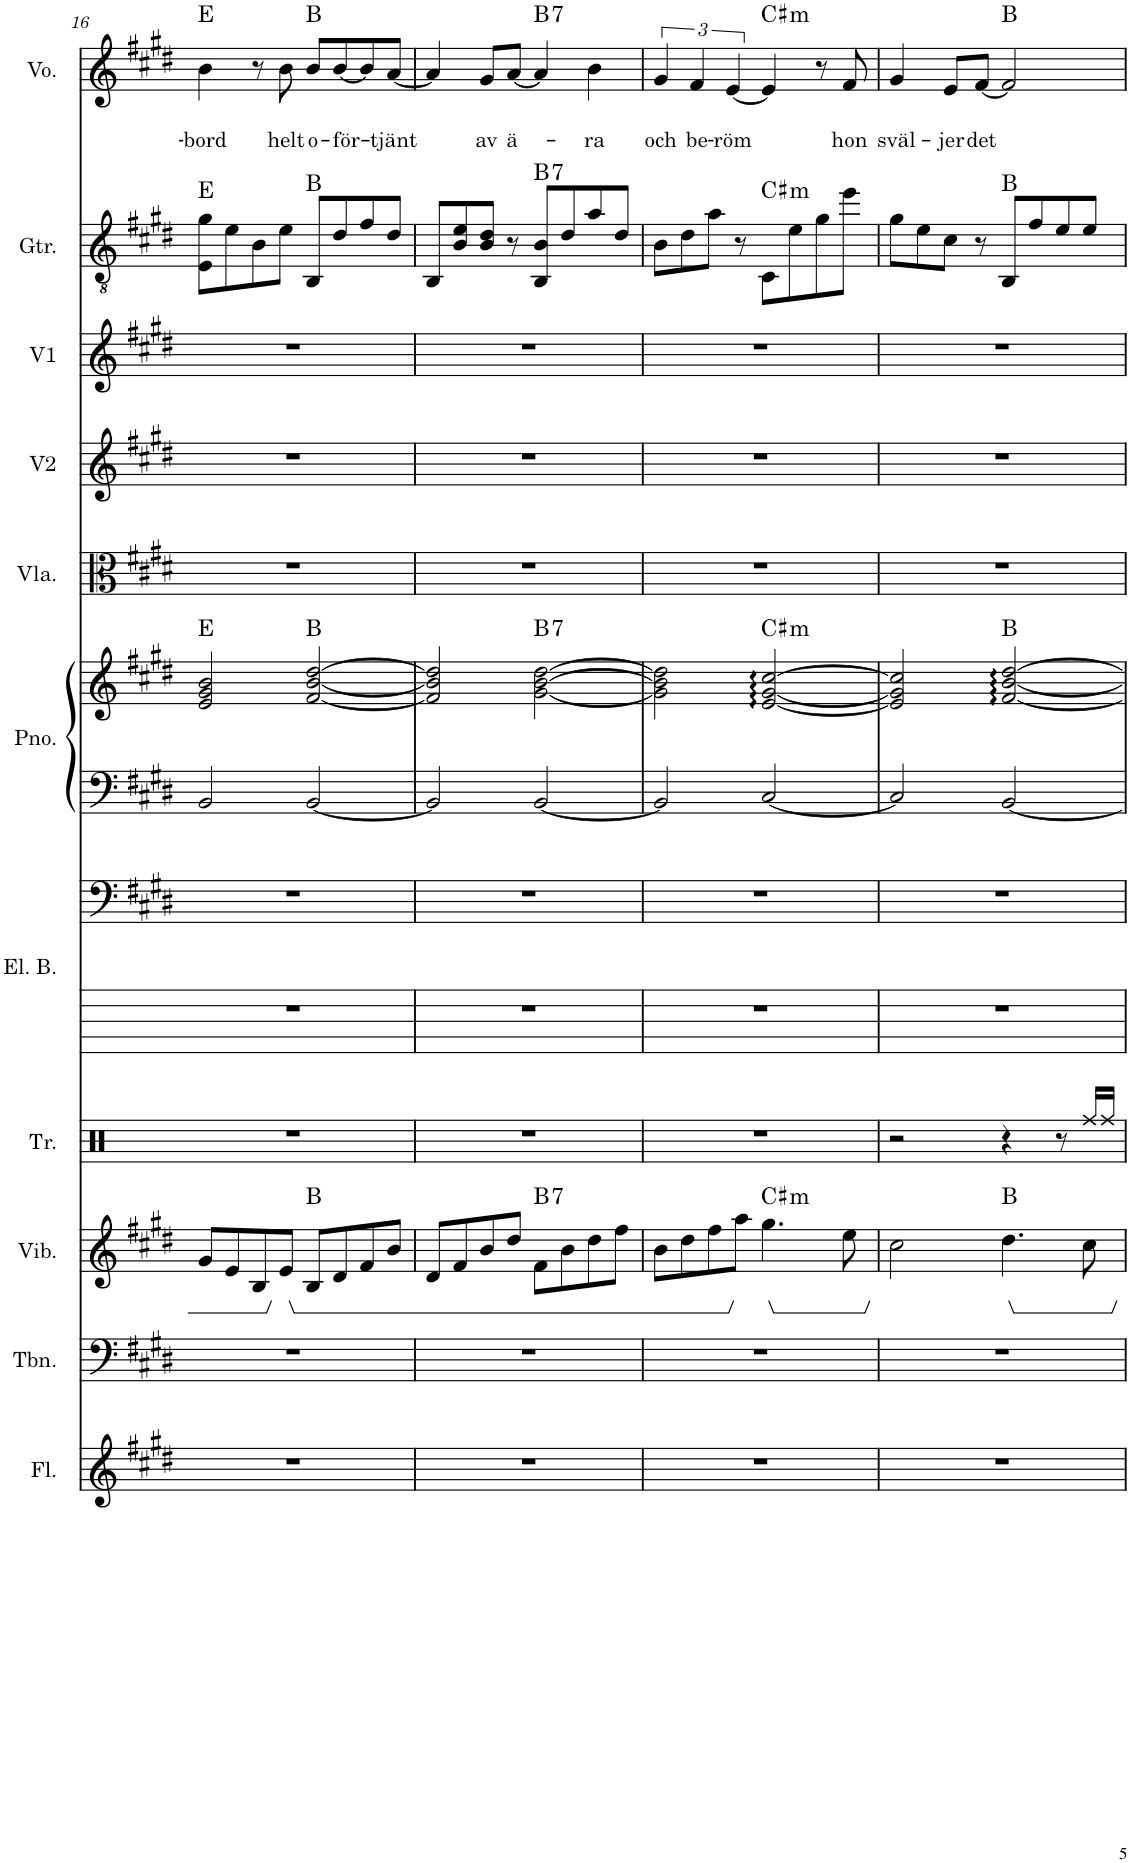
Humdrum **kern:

**kern	**kern	**kern	**harte	**kern	**kern	**kern	**kern	**kern	**harte	**kern	**kern	**kern	**kern	**kern	**harte	**kern	**text	**text	**harte
*part11	*part10	*part9	*part9	*part8	*part7	*part7	*part6	*part6	*part6	*part5	*part4	*part3	*part2	*part2	*part2	*part1	*part1	*part1	*part1
*staff14	*staff13	*staff12	*	*staff11	*staff10	*staff9	*staff8	*staff7	*	*staff6	*staff5	*staff4	*staff3	*staff2	*	*staff1	*staff1	*staff1	*
*I"Flute	*I"Trombone	*I"Vibraphone	*	*I"Trummor	*I"5-str. Electric Bass	*	*I"Piano	*	*	*I"Viola	*I"Violin 2	*I"Violin 1	*I"Gitarr	*	*	*I"Voice	*	*	*
*I'Fl.	*I'Tbn.	*I'Vib.	*	*I'Tr.	*I'El. B.	*	*I'Pno.	*	*	*I'Vla.	*I'V2	*I'V1	*I'Gtr.	*	*	*I'Vo.	*	*	*
!!LO:PB:g=z
*clefG2	*clefF4	*clefG2	*	*clefX	*	*clefF4	*clefF4	*clefG2	*	*clefC3	*clefG2	*clefG2	*	*clefGv2	*	*clefG2	*	*	*
*	*	*	*	*	*Trd7c12	*Trd7c12	*	*	*	*	*	*	*	*	*	*	*	*	*
*k[f#c#g#d#]	*k[f#c#g#d#]	*k[f#c#g#d#]	*	*k[]	*k[f#c#g#d#]	*k[f#c#g#d#]	*k[f#c#g#d#]	*k[f#c#g#d#]	*	*k[f#c#g#d#]	*k[f#c#g#d#]	*k[f#c#g#d#]	*k[f#c#g#d#]	*k[f#c#g#d#]	*	*k[f#c#g#d#]	*	*	*
*M4/4	*M4/4	*M4/4	*	*M4/4	*M4/4	*M4/4	*M4/4	*M4/4	*	*M4/4	*M4/4	*M4/4	*M4/4	*M4/4	*	*M4/4	*	*	*
=16	=16	=16	=16	=16	=16	=16	=16	=16	=16	=16	=16	=16	=16	=16	=16	=16	=16	=16	=16
!	!	!	!	!	!	!	!	!	!	!	!	!	!	!	!	!	!	!LO:LY:b	!
1r	1r	8g#/L	.	1r	1r	1r	2BB/	2e/ 2g#/ 2b/	E:maj	1r	1r	1r	8E\ 8g#\L	8E\ 8g#\L	E:maj	4b\	.	-bord	E:maj
.	.	8e/	.	.	.	.	.	.	.	.	.	.	8e\J	8e\	.	.	.	.	.
.	.	8B/	.	.	.	.	.	.	.	.	.	.	8B\L	8B\	.	8r	.	.	.
!	!	!	!	!	!	!	!	!	!	!	!	!	!	!	!	!	!	!LO:LY:b	!
.	.	8e/J	.	.	.	.	.	.	.	.	.	.	8e\J	8e\J	.	8b\	.	helt	.
!	!	!	!	!	!	!	!	!	!	!	!	!	!	!	!	!	!	!LO:LY:b	!
.	.	8B/L	B:maj	.	.	.	[2BB/	[2f#/ [2b/ [2dd#/	B:maj	.	.	.	8BB\L	8BB/L	B:maj	8b/L	.	o-	B:maj
!	!	!	!	!	!	!	!	!	!	!	!	!	!	!	!	!	!	!LO:LY:b	!
.	.	8d#/	.	.	.	.	.	.	.	.	.	.	8d#\J	8d#/	.	[8b/	.	-för-	.
.	.	8f#/	.	.	.	.	.	.	.	.	.	.	8f#\L	8f#/	.	8b/]	.	.	.
!	!	!	!	!	!	!	!	!	!	!	!	!	!	!	!	!	!	!LO:LY:b	!
.	.	8b/J	.	.	.	.	.	.	.	.	.	.	8d#\J	8d#/J	.	[8a/J	.	-tjänt	.
=17	=17	=17	=17	=17	=17	=17	=17	=17	=17	=17	=17	=17	=17	=17	=17	=17	=17	=17	=17
1r	1r	8d#/L	.	1r	1r	1r	2BB/]	2f#/] 2b/] 2dd#/]	.	1r	1r	1r	8BB\L	8BB/L	.	4a/]	.	.	.
.	.	8f#/	.	.	.	.	.	.	.	.	.	.	8B\ 8e\J	8B/ 8e/	.	.	.	.	.
!	!	!	!	!	!	!	!	!	!	!	!	!	!	!	!	!	!	!LO:LY:b	!
.	.	8b/	.	.	.	.	.	.	.	.	.	.	8B 8d#	8B/ 8d#/J	.	8g#/L	.	av	.
!	!	!	!	!	!	!	!	!	!	!	!	!	!	!	!	!	!	!LO:LY:b	!
.	.	8dd#/J	.	.	.	.	.	.	.	.	.	.	8r	8r	.	[8a/J	.	ä-	.
!	!	!	!LO:H:kt=7	!	!	!	!	!	!LO:H:kt=7	!	!	!	!	!	!LO:H:kt=7	!	!	!	!LO:H:kt=7
.	.	8f#\L	B:7	.	.	.	[2BB/	[2g#\ [2b\ [2dd#\	B:7	.	.	.	8BB\ 8B\L	8BB/ 8B/L	B:7	4a/]	.	.	B:7
.	.	8b\	.	.	.	.	.	.	.	.	.	.	8d#\J	8d#/	.	.	.	.	.
!	!	!	!	!	!	!	!	!	!	!	!	!	!	!	!	!	!	!LO:LY:b	!
.	.	8dd#\	.	.	.	.	.	.	.	.	.	.	8a\L	8a/	.	4b\	.	-ra	.
.	.	8ff#\J	.	.	.	.	.	.	.	.	.	.	8d#\J	8d#/J	.	.	.	.	.
=18	=18	=18	=18	=18	=18	=18	=18	=18	=18	=18	=18	=18	=18	=18	=18	=18	=18	=18	=18
!	!	!	!	!	!	!	!	!	!	!	!	!	!	!	!	!	!	!LO:LY:b	!
1r	1r	8b\L	.	1r	1r	1r	2BB/]	2g#\] 2b\] 2dd#\]	.	1r	1r	1r	8B\L	8B\L	.	6g#/	.	och	.
.	.	8dd#\	.	.	.	.	.	.	.	.	.	.	8d#\J	8d#\	.	.	.	.	.
!	!	!	!	!	!	!	!	!	!	!	!	!	!	!	!	!	!	!LO:LY:b	!
.	.	.	.	.	.	.	.	.	.	.	.	.	.	.	.	6f#/	.	be-	.
.	.	8ff#\	.	.	.	.	.	.	.	.	.	.	8a	8a\J	.	.	.	.	.
!	!	!	!	!	!	!	!	!	!	!	!	!	!	!	!	!	!	!LO:LY:b	!
.	.	.	.	.	.	.	.	.	.	.	.	.	.	.	.	[6e/	.	-röm	.
.	.	8aa\J	.	.	.	.	.	.	.	.	.	.	8r	8r	.	.	.	.	.
!	!	!	!LO:H:kt=m	!	!	!	!	!	!LO:H:kt=m	!	!	!	!	!	!LO:H:kt=m	!	!	!	!LO:H:kt=m
.	.	4.gg#\	C#:min	.	.	.	[2C#/	[2e/ [2g#/ [2cc#/	C#:min	.	.	.	8C#\L	8C#\L	C#:min	4e/]	.	.	C#:min
.	.	.	.	.	.	.	.	.	.	.	.	.	8e\J	8e\	.	.	.	.	.
.	.	.	.	.	.	.	.	.	.	.	.	.	8g#\L	8g#\	.	8r	.	.	.
!	!	!	!	!	!	!	!	!	!	!	!	!	!	!	!	!	!	!LO:LY:b	!
.	.	8ee\	.	.	.	.	.	.	.	.	.	.	8ee\J	8ee\J	.	8f#/	.	hon	.
=19	=19	=19	=19	=19	=19	=19	=19	=19	=19	=19	=19	=19	=19	=19	=19	=19	=19	=19	=19
!	!	!	!	!	!	!	!	!	!	!	!	!	!	!	!	!	!	!LO:LY:b	!
1r	1r	2cc#\	.	2r	1r	1r	2C#/]	2e/] 2g#/] 2cc#/]	.	1r	1r	1r	8g#\L	8g#\L	.	4g#/	.	sväl-	.
.	.	.	.	.	.	.	.	.	.	.	.	.	8e\J	8e\	.	.	.	.	.
!	!	!	!	!	!	!	!	!	!	!	!	!	!	!	!	!	!	!LO:LY:b	!
.	.	.	.	.	.	.	.	.	.	.	.	.	8c#	8c#\J	.	8e/L	.	-jer	.
!	!	!	!	!	!	!	!	!	!	!	!	!	!	!	!	!	!	!LO:LY:b	!
.	.	.	.	.	.	.	.	.	.	.	.	.	8r	8r	.	[8f#/J	.	det	.
.	.	4.dd#\	B:maj	4r	.	.	[2BB/	[2f#/ [2b/ [2dd#/	B:maj	.	.	.	8BB\L	8BB/L	B:maj	2f#/]	.	.	B:maj
.	.	.	.	.	.	.	.	.	.	.	.	.	8f#\J	8f#/	.	.	.	.	.
.	.	.	.	8r	.	.	.	.	.	.	.	.	8e\L	8e/	.	.	.	.	.
.	.	8cc#\	.	16Rff/LL	.	.	.	.	.	.	.	.	8e\J	8e/J	.	.	.	.	.
.	.	.	.	16Rff/JJ	.	.	.	.	.	.	.	.	.	.	.	.	.	.	.
=	=	=	=	=	=	=	=	=	=	=	=	=	=	=	=	=	=	=	=
*-	*-	*-	*-	*-	*-	*-	*-	*-	*-	*-	*-	*-	*-	*-	*-	*-	*-	*-	*-
